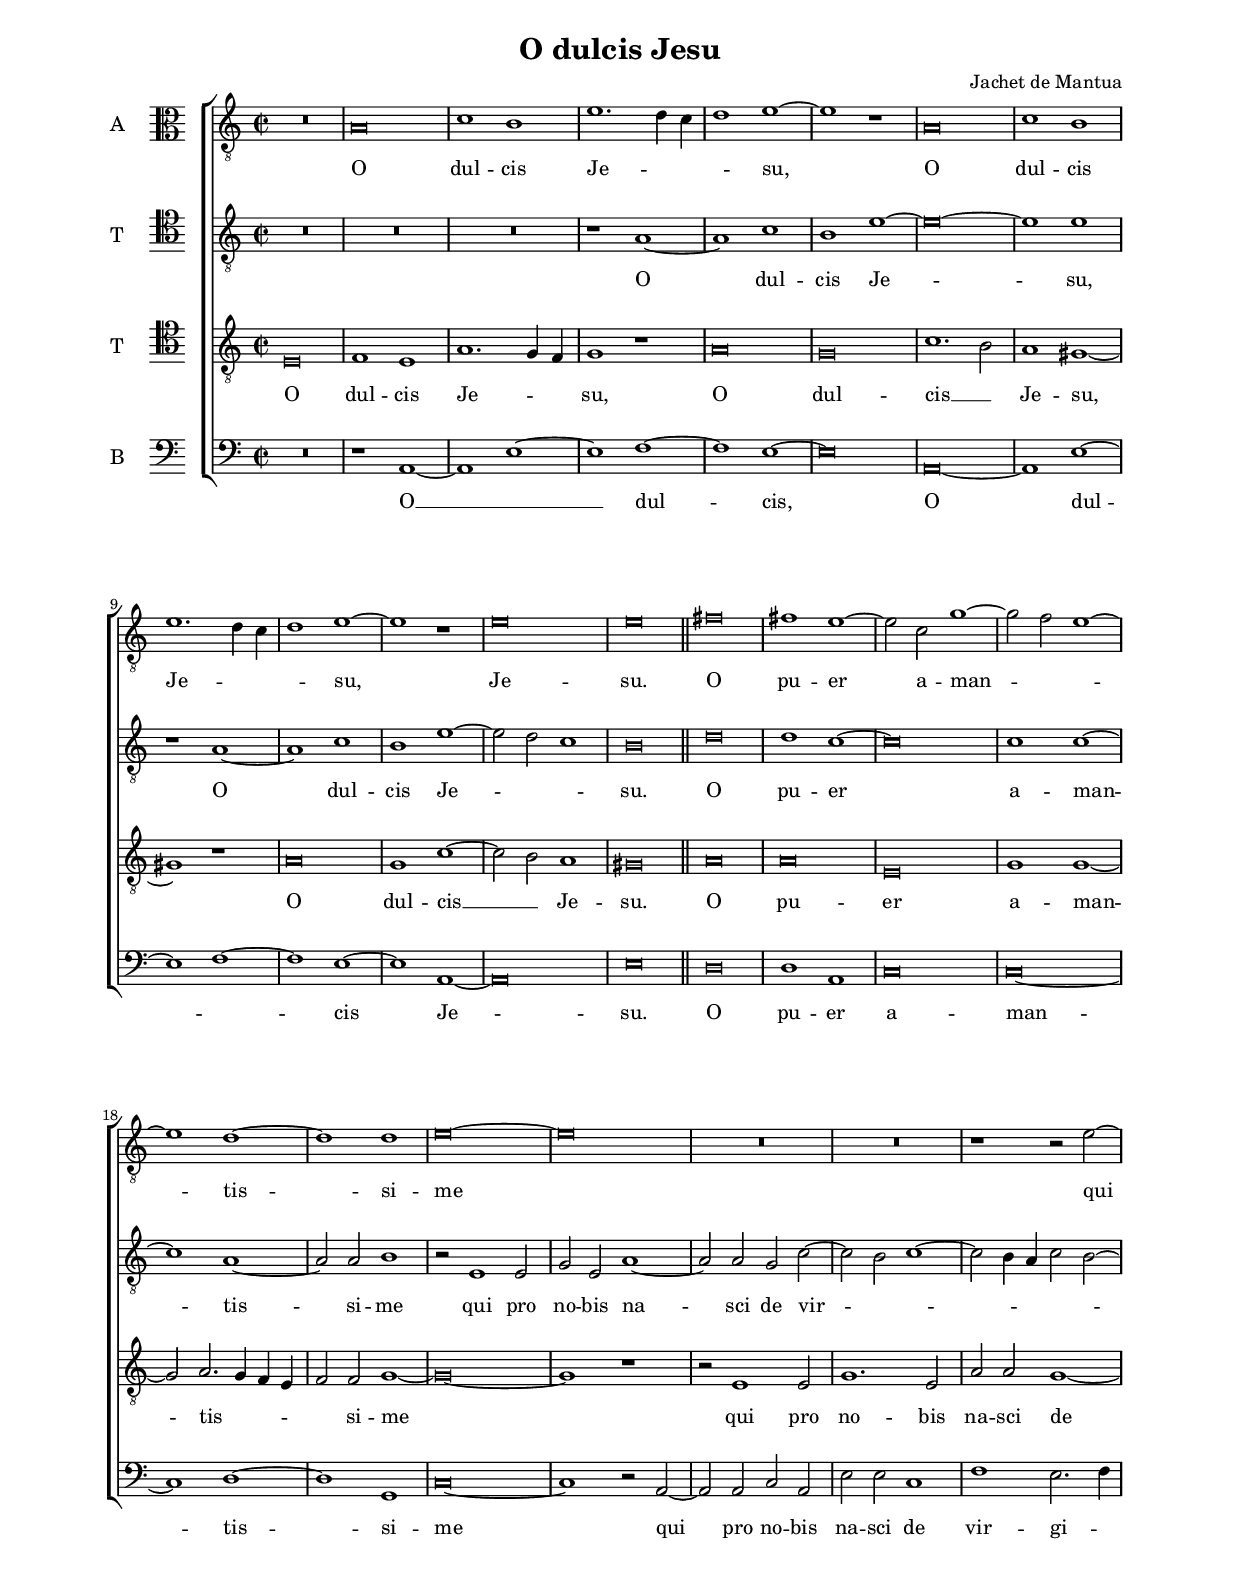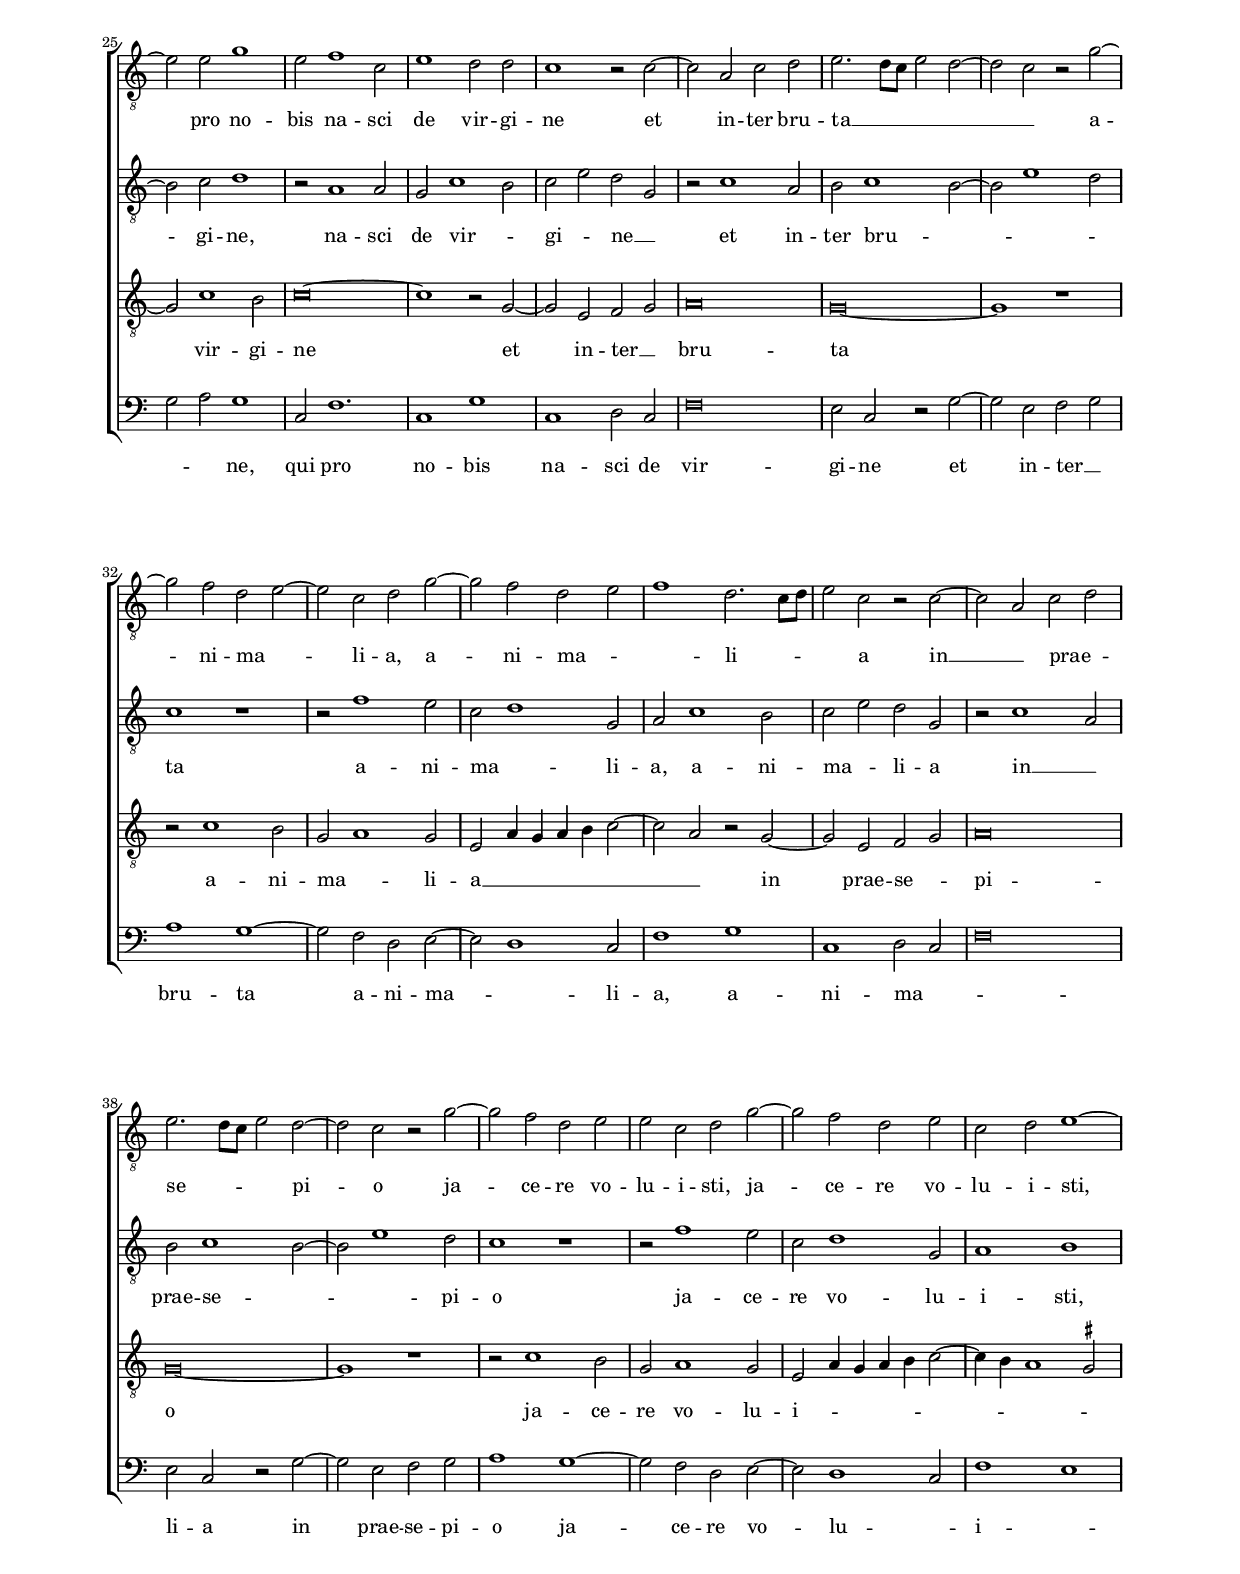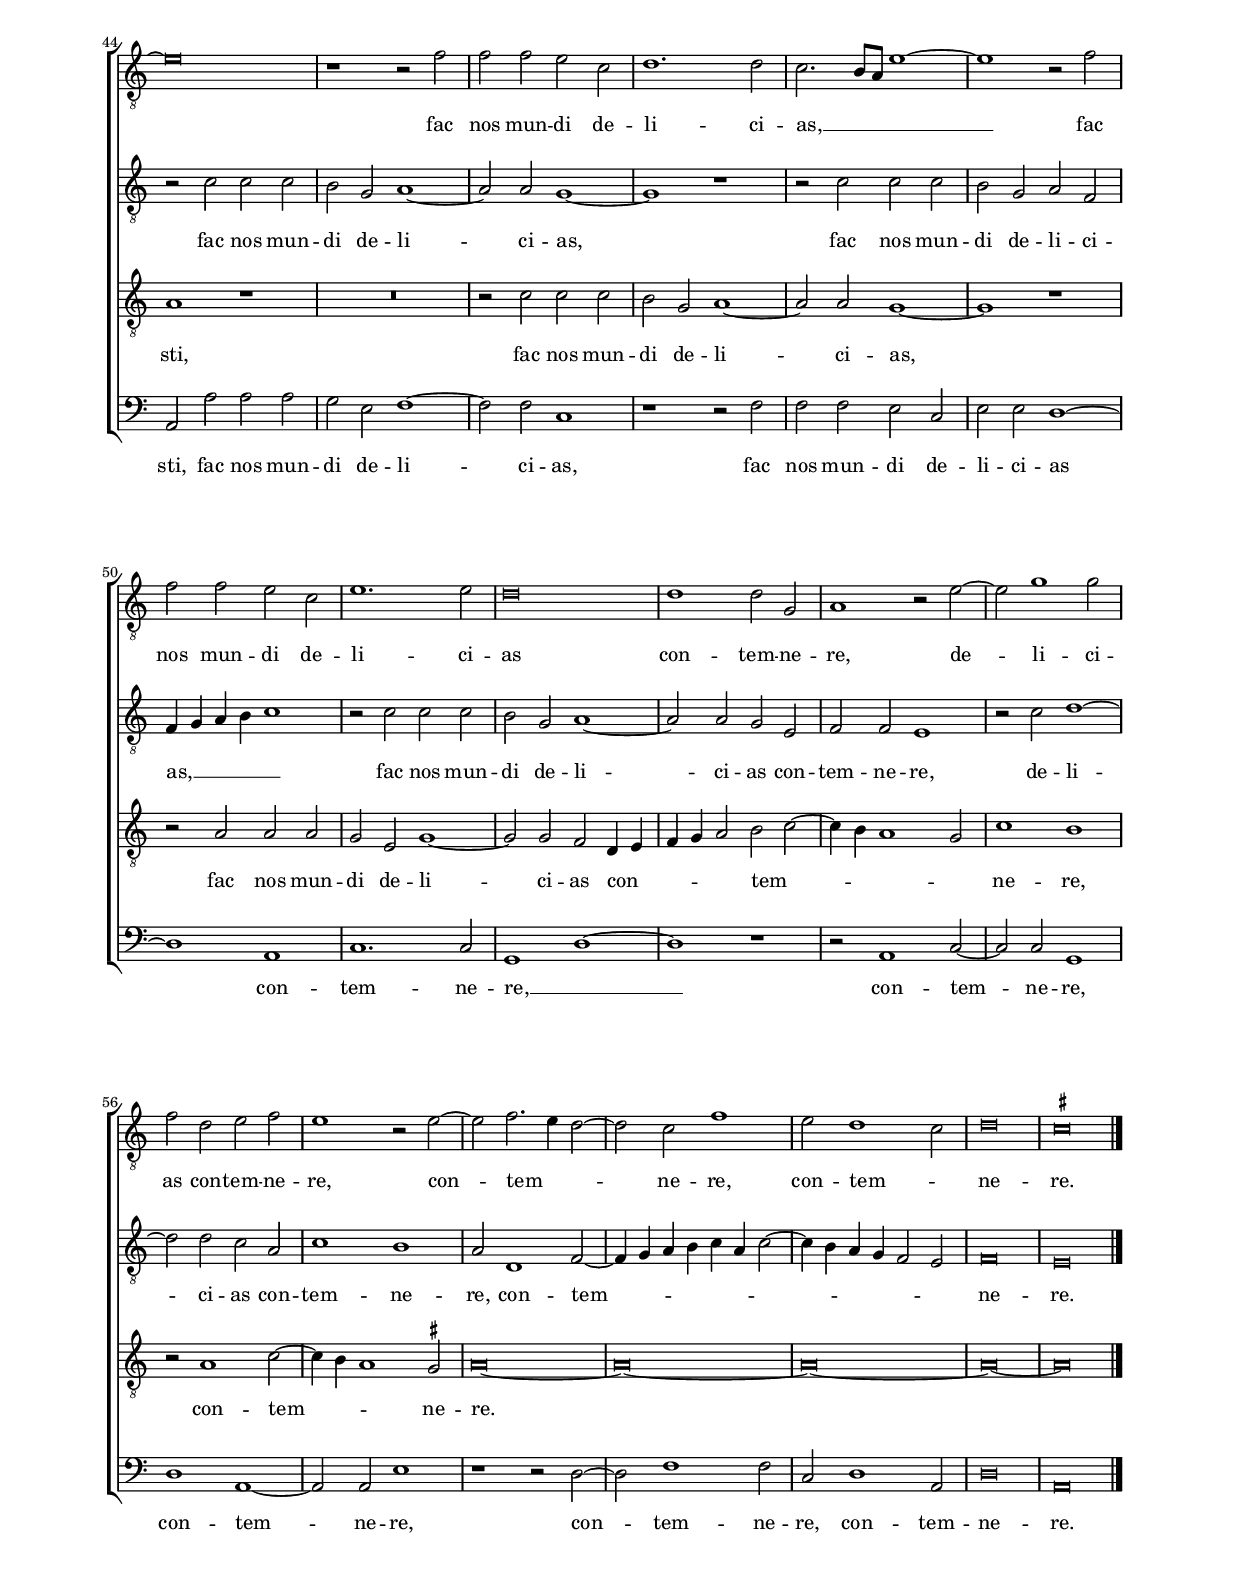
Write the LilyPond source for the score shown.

\header
{
  title="O dulcis Jesu"
  composer="Jachet de Mantua"
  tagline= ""
}

\version "2.18.2"
\include "deutsch.ly"
#(set-global-staff-size 16)
% #(set-default-paper-size "letter")
#(ly:set-option 'point-and-click #f)

	
global = {
	\key c \major
	\time 2/2 \set Score.measureLength = #(ly:make-moment 2/1)
	}

	ficta = { \once \set suggestAccidentals = ##t }
	
	forget = #(define-music-function (parser location music) (ly:music?) #{
		\accidentalStyle forget
		$music
		\accidentalStyle default
		#})
	
	m = \melisma
	me = \melismaEnd


\paper
	{
	top-margin = 2 \cm
	bottom-margin = 2 \cm
	left-margin = 2 \cm
	right-margin = 2 \cm
	ragged-bottom = ##f
	ragged-last-bottom = ##t
	print-page-number = ##f
	system-system-spacing = #'((basic-distance . 20) (minimum-distance . 14) (padding . 8) (strechability . 150))
%	systems-per-page = 3
%	min-systems-per-page = 3
%	oddHeaderMarkup = \markup { \fill-line { \null \null \column \right-align { \fontsize #1 \fromproperty #'page:page-number-string \null } } }
%	evenHeaderMarkup = \markup { \column \right-align { \fontsize #1 \fromproperty #'page:page-number-string \null } }
	}


incipitcantus = \markup { \score {
	{
	\set Staff.instrumentName = \markup { \fontsize #1 "A" }
	\key c \major
	\clef alto
	s4 \bar ""
	}
	\layout  {
	raggedright = ##t
	indent = 1 \cm
	line-width = 1.6 \cm
	\context { \Staff \remove Time_signature_engraver }
	\override Staff.Clef.Y-extent = #'(0 . 0)
	}} \hspace #1 }
	
      
incipitaltus = \markup { \score {
	{
	\set Staff.instrumentName = \markup { \fontsize #1 "T" }
	\key c \major
	\clef tenor
	s4 \bar ""
	}
	\layout  {
	raggedright = ##t
	indent = 1 \cm
	line-width = 1.6 \cm
	\context { \Staff \remove Time_signature_engraver }
	\override Staff.Clef.Y-extent = #'(0 . 0)
	}} \hspace #1 }


incipittenor = \markup { \score {
	{
	\set Staff.instrumentName = \markup { \fontsize #1 "T" }
	\key c \major
	\clef tenor
	s4 \bar ""
	}
	\layout  {
	raggedright = ##t
	indent = 1 \cm
	line-width = 1.6 \cm
	\context { \Staff \remove Time_signature_engraver }
	\override Staff.Clef.Y-extent = #'(0 . 0)
	}} \hspace #1 }


incipitbassus = \markup { \score {
	{
	\set Staff.instrumentName = \markup { \fontsize #1 "B" }
	\key c \major
	\clef bass
	s4 \bar ""
	}
	\layout  {
	raggedright = ##t
	indent = 1 \cm
	line-width = 1.6 \cm
	\context { \Staff \remove Time_signature_engraver }
	\override Staff.Clef.Y-extent = #'(0 . 0)
	}} \hspace #1 }


cantus =  \relative c'
	{
	R\breve
	a\breve
	c1 h
	e1. d4 c
%5
	d1 e~ |
	e1 r
	a,\breve
	c1 h
	e1. d4 c
%10
	d1 e~ |
	e1 r
	e\breve
	e\breve \bar "||"
	fis\breve
%15
	fis1 e~ |
	e2 c g'1~
	g2 f e1~
	e1 d~
	d1 d
%20
	e\breve~ |
	e\breve
	R\breve
	R\breve
	r1 r2 e~
%25
	e2 e g1 |
	e2 f1 c2
	e1 d2 d
	c1 r2 c~
	c2 a c d
%30
	e2. d8 c e2 d~ |
	d2 c r g'~
	g2 f d e~
	e2 c d g~
	g2 f d e
%35
	f1 d2. c8 d |
	e2 c r c~
	c2 a c d
	e2. d8 c e2 d~
	d2 c r g'~
%40
	g2 f d e |
	e2 c d g~
	g2 f d e
	c2 d e1~
	e\breve
%45
	r1 r2 f |
	f2 f e c
	d1. d2
	c2. h8 a e'1~
	e1 r2 f
%50
	f2 f e c |
	e1. e2
	d\breve
	d1 d2 g,
	a1 r2 e'~
%55
	e2 g1 g2 |
	f2 d e f
	e1 r2 e~
	e2 f2. e4 d2~
	d2 c f1
%60
	e2 d1 c2 |
	d\breve
	\ficta cis\breve \bar "|." |
	}


altus =  \relative c'
        {
	R\breve
	R\breve
	R\breve
	r1 a~
%5
	a1 c |
	h1 e~
	e\breve~
	e1 e
	r1 a,~
%10
	a1 c |
	h1 e~
	e2 d c1
	h\breve
	d\breve
%15
	d1 c~ |
	c\breve
	c1 c~
	c1 a~
	a2 a h1
%20
	r2 e,1 e2 |
	g2 e a1~
	a2 a g c~
	c2 h c1~
	c2 h4 a c2 h~
%25
	h2 c d1 |
	r2 a1 a2
	g2 c1 h2
	c2 e d g,
	r2 c1 a2
%30
	h2 c1 h2~ |
	h2 e1 d2
	c1 r
	r2 f1 e2
	c2 d1 g,2
%35
	a2 c1 h2 |
	c2 e d g,
	r2 c1 a2
	h2 c1 h2~
	h2 e1 d2
%40
	c1 r |
	r2 f1 e2
	c2 d1 g,2
	a1 h
	r2 c c c
%45
	h2 g a1~ |
	a2 a g1~
	g1 r
	r2 c c c
	h2 g a f
%50
	f4 g a h c1 |
	r2 c c c
	h2 g a1~
	a2 a g e
	f2 f e1
%55
	r2 c' d1~ |
	d2 d c a
	c1 h
	a2 d,1 f2~
	f4 g a h c a c2~
%60
	c4 h a g f2 e |
	f\breve
	e\breve |
	}


tenor =  \relative c'
	{
	e,\breve
	f1 e
	a1. g4 f
	g1 r
%5
	a\breve |
	g\breve
	c1. h2
	a1 gis~
	gis1 r
%10
	a\breve |
	g1 c~
	c2 h a1
	gis\breve |
	a\breve
%15
	a\breve |
	e\breve
	g1 g~
	g2 a2. g4 f e
	f2 f g1~
%20
	g\breve~ |
	g1 r
	r2 e1 e2
	g1. e2
	a2 a g1~
%25
	g2 c1 h2 |
	c\breve~
	c1 r2 g~
	g2 e f g
	a\breve
%30
	g\breve~ |
	g1 r
	r2 c1 h2
	g2 a1 g2
	e2 a4 g a h c2~
%35
	c2 a r g~ |
	g2 e f g
	a\breve
	g\breve~
	g1 r
%40
	r2 c1 h2 |
	g2 a1 g2
	e2 a4 g a4 h c2~
	c4 h4 a1 \ficta gis2
	a1 r
%45
	R\breve |
	r2 c c c
	h2 g a1~
	a2 a g1~
	g1 r
%50
	r2 a a a |
	g2 e g1~
	g2 g f d4 e
	f4 g a2 h c~
	c4 h a1 g2
%55
	c1 h |
	r2 a1 c2~
	c4 h a1 \ficta gis2
	a\breve~
	a\breve~
%60
	a\breve~
	a\breve~
	a\breve |
	}


bassus  =  \relative c
	{
	R\breve
	r1 a~
	a1 e'~
	e1 f~
%5
	f1 e~ |
	e\breve
	a,\breve~
	a1 e'~
	e1 f~
%10
	f1 e~ |
	e1 a,~
	a\breve
	e'\breve |
	d\breve
%15
	d1 a |
	c\breve
	c\breve~
	c1 d~
	d1 g,
%20
	c\breve~ |
	c1 r2 a~
	a2 a c a
	e'2 e c1
	f1 e2. f4
%25
	g2 a g1 |
	c,2 f1.
	c1 g'
	c,1 d2 c
	f\breve
%30
	e2 c r g'~ |
	g2 e f g
	a1 g~
	g2 f d e~
	e2 d1 c2
%35
	f1 g |
	c,1 d2 c
	f\breve
	e2 c r g'~
	g2 e f g
%40
	a1 g~ |
	g2 f d e~
	e2 d1 c2
	f1 e
	a,2 a' a a
%45
	g2 e f1~ |
	f2 f c1
	r1 r2 f
	f2 f e c
	e2 e d1~
%50
	d1 a |
	c1. c2
	g1 d'~
	d1 r
	r2 a1 c2~
%55
	c2 c g1 |
	d'1 a~
	a2 a e'1
	r1 r2 d~
	d2 f1 f2
%60
	c2 d1 a2 |
	d\breve
	a\breve |
	}

lyricscantus = \lyricmode {
	O dul -- cis Je -- _ _ _ su,
	O dul -- cis Je -- _ _ _ su,
	Je -- su.
	O pu -- er a -- man -- _ _ tis -- si -- me
	qui pro no -- bis na -- sci de vir -- gi -- ne
	et in -- ter bru -- ta __ _ _ _ _ _ a -- ni -- ma -- _ li -- a,
	a -- ni -- ma -- _ _ li -- _ _ _ a
	in __ _ prae -- _ se -- _ _ _ pi -- o ja -- ce -- re vo -- lu -- i -- sti,
	ja -- ce -- re vo -- lu -- i -- sti,
	fac nos mun -- di de -- li -- ci -- as, __ _ _ _
	fac nos mun -- di de -- li -- ci -- as
	con -- tem -- ne -- re,
	de -- li -- ci -- as con -- tem -- ne -- re,
	con -- tem -- _ _ ne -- re,
	con -- tem -- _ ne -- re.
	}


lyricsaltus = \lyricmode {
	O dul -- cis Je -- su,
	O dul -- cis Je -- _ _ su.
	O pu -- er a -- man -- tis -- si -- me
	qui pro no -- bis na -- sci de vir -- _ _ _ _ _ _ gi -- ne,
	na -- sci de vir -- _ gi --  _ ne __ _
	et in -- ter bru -- _ _ _ ta a -- ni -- ma -- _ li -- a,
	a -- ni -- ma -- _ li -- a
	in __ _ prae -- se -- _ _ pi -- o ja -- ce -- re vo -- lu -- i -- sti,
	fac nos mun -- di de -- li -- ci -- as,
	fac nos mun -- di de -- li -- ci -- as, __ _ _ _ _
	fac nos mun -- di de -- li -- ci -- as con -- tem -- ne -- re,
	de -- li -- ci -- as con -- tem -- ne -- re,
	con -- tem -- _ _ _ _ _ _ _ _ _ _ _ ne -- re.
	}


lyricstenor = \lyricmode {
	O dul -- cis Je -- _ _ su,
	O dul -- cis __ _ Je -- su,
	O dul -- cis __ _ Je -- su.
	O pu -- er a -- man -- tis -- _ _ _ _ si -- me
	qui pro no -- bis na -- sci de vir -- gi -- ne
	et in -- ter __ _ bru -- ta a -- ni -- ma -- _ li -- a __ _ _ _ _ _ _
	in prae -- se -- _ pi -- o ja -- ce -- re vo -- lu -- i -- _ _ _ _ _ _ _ _ sti,
	fac nos mun -- di de -- li -- ci -- as,
	fac nos mun -- di de -- li -- ci -- as con -- _ _ _ _ tem -- _ _ _ _ ne -- re,
	con -- tem -- _ _ ne -- re.
	}


lyricsbassus = \lyricmode {
	O __ _ dul -- cis,
	O dul -- _ cis Je -- su.
	O pu -- er a -- man -- tis -- si -- me
	qui pro no -- bis na -- sci de vir -- gi -- _ _ _ ne,
	qui pro no -- bis na -- sci de vir -- gi -- ne
	et in -- ter __ _ bru -- ta a -- ni -- ma -- _ li -- a,
	a -- ni -- ma -- _ _ li -- a
	in prae -- se -- pi -- o ja -- ce -- re vo -- lu -- _ i -- _ sti,
	fac nos mun -- di de -- li -- ci -- as,
	fac nos mun -- di de -- li -- ci -- as con -- tem -- ne -- re, __ _
	con -- tem -- ne -- re,
	con -- tem -- ne -- re,
	con -- tem -- ne -- re,
	con -- tem -- ne -- re.
	}


\score
{  
  % \transpose {
	\new ChoirStaff \with { \override StaffGrouper.staff-staff-spacing.basic-distance = #13 }
	<<

	\new Staff << \global
	\new Voice="v1" {
		\set Staff.instrumentName=\incipitcantus
		\set Staff.midiInstrument = "reed organ"
		\clef "G_8"
		\cantus }
	\new Lyrics \lyricsto "v1" {\lyricscantus }
	>>


	\new Staff << \global
	\new Voice="v2" {
		\set Staff.instrumentName=\incipitaltus
		\set Staff.midiInstrument = "reed organ"
		\clef "G_8" 
		\altus}
	\new Lyrics \lyricsto "v2" {\lyricsaltus }
	>>


	\new Staff << \global
	\new Voice="v3" {
		\set Staff.instrumentName=\incipittenor
		\set Staff.midiInstrument = "reed organ"
		\clef "G_8"
		\tenor }
	\new Lyrics \lyricsto "v3" {\lyricstenor }
	>>


	\new Staff << \global
	\new Voice="v4" {
		\set Staff.instrumentName=\incipitbassus
		\set Staff.midiInstrument = "reed organ"
		\clef "bass" 
		\bassus }
	\new Lyrics \lyricsto "v4" {\lyricsbassus}
	>>

	>>
	% } % transpose

	\layout
	{
	indent = 1.6 \cm
	\context { \Lyrics \override VerticalAxisGroup.nonstaff-relatedstaff-spacing.padding = #2.3 }
	\context { \Staff \override TimeSignature.break-visibility = #end-of-line-invisible }
%	\context { \Staff \override InstrumentName.X-offset = #'-25 }
	\context { \Voice \override Slur.transparent = ##t }
%	\context { \Voice \override AccidentalSuggestion.avoid-slur = #'ignore }
%	\context { \Voice \override AccidentalSuggestion.outside-staff-priority = ##f }
%	\context { \Score \override BarNumber.padding = #2 }
	\context { \Voice \override NoteHead.style = #'baroque }
	}

\midi
	{
    	\tempo 2 = 90
	}
	
}


% EOF